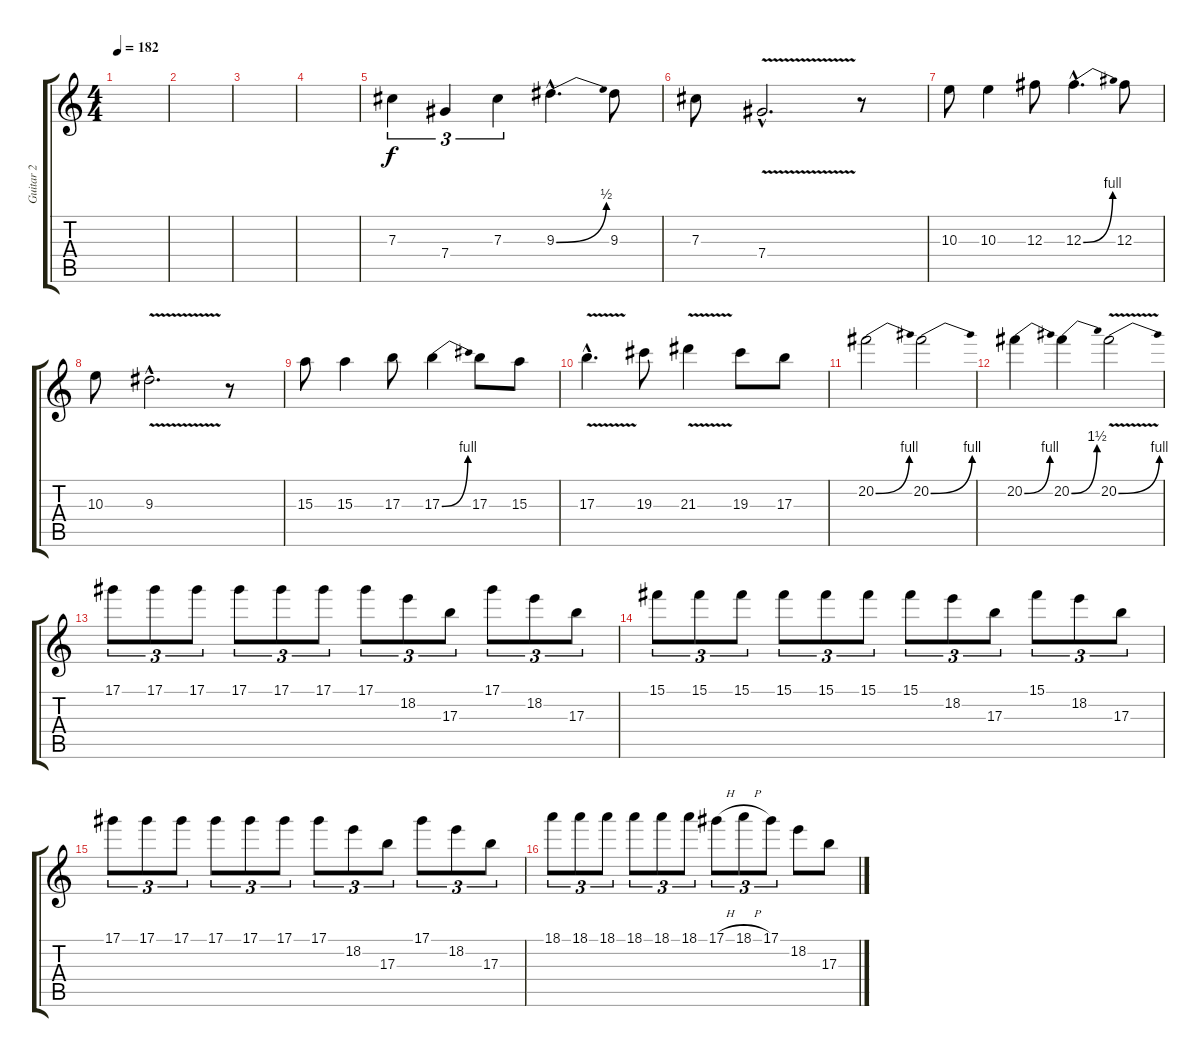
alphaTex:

\track ("Guitar 2" "Guitar 2") {instrument distortionguitar}
\staff {score tabs}
\tuning (Eb4 Bb3 Gb3 Db3 Ab2 Eb2) {hide}
\ts (4 4)
\tempo 182
\clef g2
\ks c
|
|
|
|
7.3.4{tu (3 2) volume 16} 7.4.4{tu (3 2)} 7.3.4{tu (3 2)} 9.3{be (bend 0 0 60 2) hac}.4{d} 9.3.8 |
7.3.8 7.4{v hac}.2{d} r.8 |
10.3.8 10.3.4 12.3.8 12.3{be (bend 0 0 60 4) hac}.4{d} 12.3.8 |
10.3.8 9.3{v hac}.2{d} r.8 |
15.3.8 15.3.4 17.3.8 17.3{be (bend 0 0 60 4)}.4 17.3.8 15.3.8 |
17.3{v hac}.4{d} 19.3.8 21.3{v}.4 19.3.8 17.3.8 |
20.2{be (bend 0 0 60 4)}.2 20.2{be (bend 0 0 60 4)}.2 |
20.2{be (bend 0 0 60 4)}.4 20.2{be (bend 0 0 60 6)}.4 20.2{be (bend 0 0 60 4) v}.2 |
17.1.8{tu (3 2)} 17.1.8{tu (3 2)} 17.1.8{tu (3 2)} 17.1.8{tu (3 2)} 17.1.8{tu (3 2)} 17.1.8{tu (3 2)} 17.1.8{tu (3 2)} 18.2.8{tu (3 2)} 17.3.8{tu (3 2)} 17.1.8{tu (3 2)} 18.2.8{tu (3 2)} 17.3.8{tu (3 2)} |
15.1.8{tu (3 2)} 15.1.8{tu (3 2)} 15.1.8{tu (3 2)} 15.1.8{tu (3 2)} 15.1.8{tu (3 2)} 15.1.8{tu (3 2)} 15.1.8{tu (3 2)} 18.2.8{tu (3 2)} 17.3.8{tu (3 2)} 15.1.8{tu (3 2)} 18.2.8{tu (3 2)} 17.3.8{tu (3 2)} |
17.1.8{tu (3 2)} 17.1.8{tu (3 2)} 17.1.8{tu (3 2)} 17.1.8{tu (3 2)} 17.1.8{tu (3 2)} 17.1.8{tu (3 2)} 17.1.8{tu (3 2)} 18.2.8{tu (3 2)} 17.3.8{tu (3 2)} 17.1.8{tu (3 2)} 18.2.8{tu (3 2)} 17.3.8{tu (3 2)} |
18.1.8{tu (3 2)} 18.1.8{tu (3 2)} 18.1.8{tu (3 2)} 18.1.8{tu (3 2)} 18.1.8{tu (3 2)} 18.1.8{tu (3 2)} 17.1{h}.8{tu (3 2)} 18.1{h}.8{tu (3 2)} 17.1.8{tu (3 2)} 18.2.8 17.3.8
